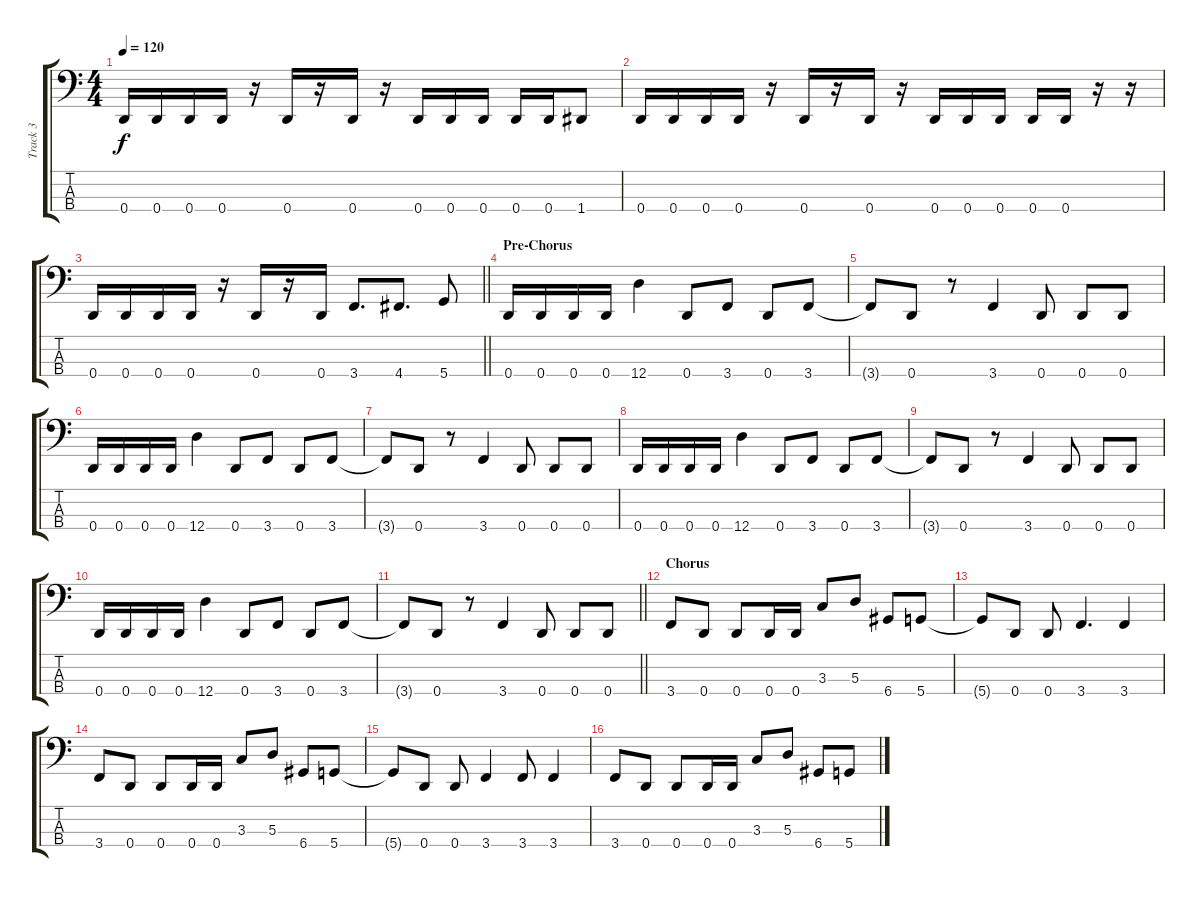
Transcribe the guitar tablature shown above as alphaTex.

\track ("Track 3" "Track 3") {instrument electricbasspick}
\staff {score tabs}
\tuning (G2 D2 A1 D1) {hide}
\ts (4 4)
\tempo 120
\clef f4
\ks c
0.4.16{dy f} 0.4.16 0.4.16 0.4.16 r.16 0.4.16 r.16 0.4.16 r.16 0.4.16 0.4.16 0.4.16 0.4.16 0.4.16 1.4.8 |
0.4.16 0.4.16 0.4.16 0.4.16 r.16 0.4.16 r.16 0.4.16 r.16 0.4.16 0.4.16 0.4.16 0.4.16 0.4.16 r.16 r.16 |
\barLineRight lightlight
0.4.16 0.4.16 0.4.16 0.4.16 r.16 0.4.16 r.16 0.4.16 3.4.8{d} 4.4.8{d} 5.4.8 |
\section ("" "Pre-Chorus")
0.4.16 0.4.16 0.4.16 0.4.16 12.4.4 0.4.8 3.4.8 0.4.8 3.4.8 |
3.4{t}.8 0.4.8 r.8 3.4.4 0.4.8 0.4.8 0.4.8 |
0.4.16 0.4.16 0.4.16 0.4.16 12.4.4 0.4.8 3.4.8 0.4.8 3.4.8 |
3.4{t}.8 0.4.8 r.8 3.4.4 0.4.8 0.4.8 0.4.8 |
0.4.16 0.4.16 0.4.16 0.4.16 12.4.4 0.4.8 3.4.8 0.4.8 3.4.8 |
3.4{t}.8 0.4.8 r.8 3.4.4 0.4.8 0.4.8 0.4.8 |
0.4.16 0.4.16 0.4.16 0.4.16 12.4.4 0.4.8 3.4.8 0.4.8 3.4.8 |
\barLineRight lightlight
3.4{t}.8 0.4.8 r.8 3.4.4 0.4.8 0.4.8 0.4.8 |
\section ("" "Chorus")
3.4.8 0.4.8 0.4.8 0.4.16 0.4.16 3.3.8 5.3.8 6.4.8 5.4.8 |
5.4{t}.8 0.4.8 0.4.8 3.4.4{d} 3.4.4 |
3.4.8 0.4.8 0.4.8 0.4.16 0.4.16 3.3.8 5.3.8 6.4.8 5.4.8 |
5.4{t}.8 0.4.8 0.4.8 3.4.4 3.4.8 3.4.4 |
3.4.8 0.4.8 0.4.8 0.4.16 0.4.16 3.3.8 5.3.8 6.4.8 5.4.8
